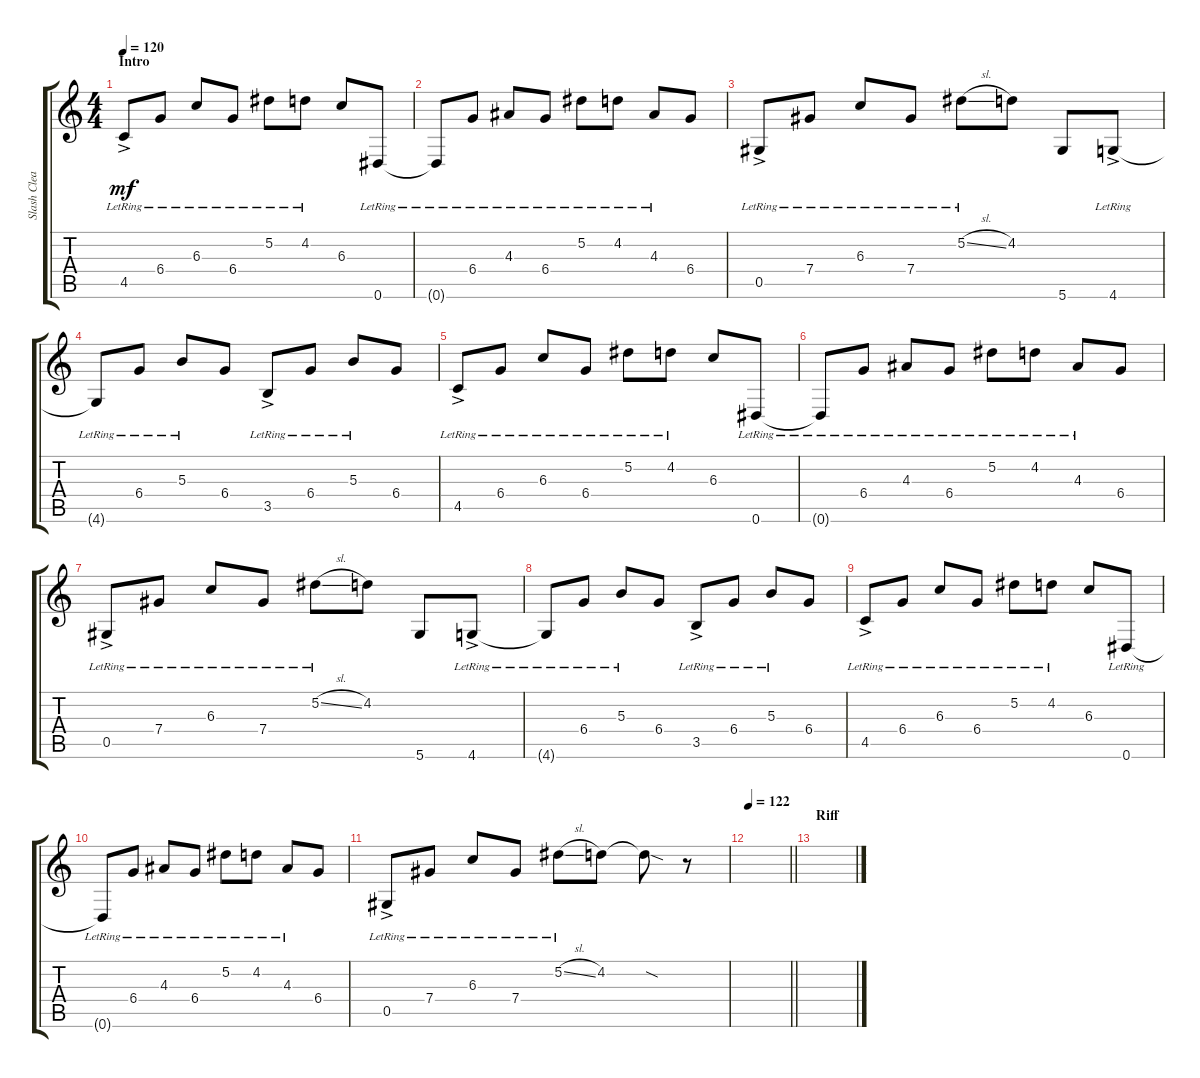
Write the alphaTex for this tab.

\track ("Slash Clean" "Slash Clea") {instrument overdrivenguitar}
\staff {score tabs}
\tuning (Eb4 Bb3 Gb3 Db3 Ab2 Eb2) {hide}
\ts (4 4)
\section ("" "Intro")
\tempo 120
\clef g2
\ks c
4.5{ac lr}.8{dy mf instrument overdrivenguitar} 6.4{lr}.8 6.3{lr}.8 6.4{lr}.8 5.2{lr}.8 4.2{lr}.8 6.3.8 0.6{lr}.8 |
0.6{lr t}.8 6.4{lr}.8 4.3{lr}.8 6.4{lr}.8 5.2{lr}.8 4.2{lr}.8 4.3{lr}.8 6.4.8 |
0.5{ac lr}.8 7.4{lr}.8 6.3{lr}.8 7.4{lr}.8 5.2{sl lr}.8 4.2.8 5.6.8 4.6{ac lr}.8 |
4.6{lr t}.8 6.4{lr}.8 5.3{lr}.8 6.4.8 3.5{ac lr}.8 6.4{lr}.8 5.3{lr}.8 6.4.8 |
4.5{ac lr}.8 6.4{lr}.8 6.3{lr}.8 6.4{lr}.8 5.2{lr}.8 4.2{lr}.8 6.3.8 0.6{lr}.8 |
0.6{lr t}.8 6.4{lr}.8 4.3{lr}.8 6.4{lr}.8 5.2{lr}.8 4.2{lr}.8 4.3{lr}.8 6.4.8 |
0.5{ac lr}.8 7.4{lr}.8 6.3{lr}.8 7.4{lr}.8 5.2{sl lr}.8 4.2.8 5.6.8 4.6{ac lr}.8 |
4.6{lr t}.8 6.4{lr}.8 5.3{lr}.8 6.4.8 3.5{ac lr}.8 6.4{lr}.8 5.3{lr}.8 6.4.8 |
4.5{ac lr}.8 6.4{lr}.8 6.3{lr}.8 6.4{lr}.8 5.2{lr}.8 4.2{lr}.8 6.3.8 0.6{lr}.8 |
0.6{lr t}.8 6.4{lr}.8 4.3{lr}.8 6.4{lr}.8 5.2{lr}.8 4.2{lr}.8 4.3{lr}.8 6.4.8 |
0.5{ac lr}.8 7.4{lr}.8 6.3{lr}.8 7.4{lr}.8 5.2{sl lr}.8 4.2.8 4.2{sod t}.8 r.8 |
\tempo 122
\barLineRight lightlight
|
\section ("" "Riff")
